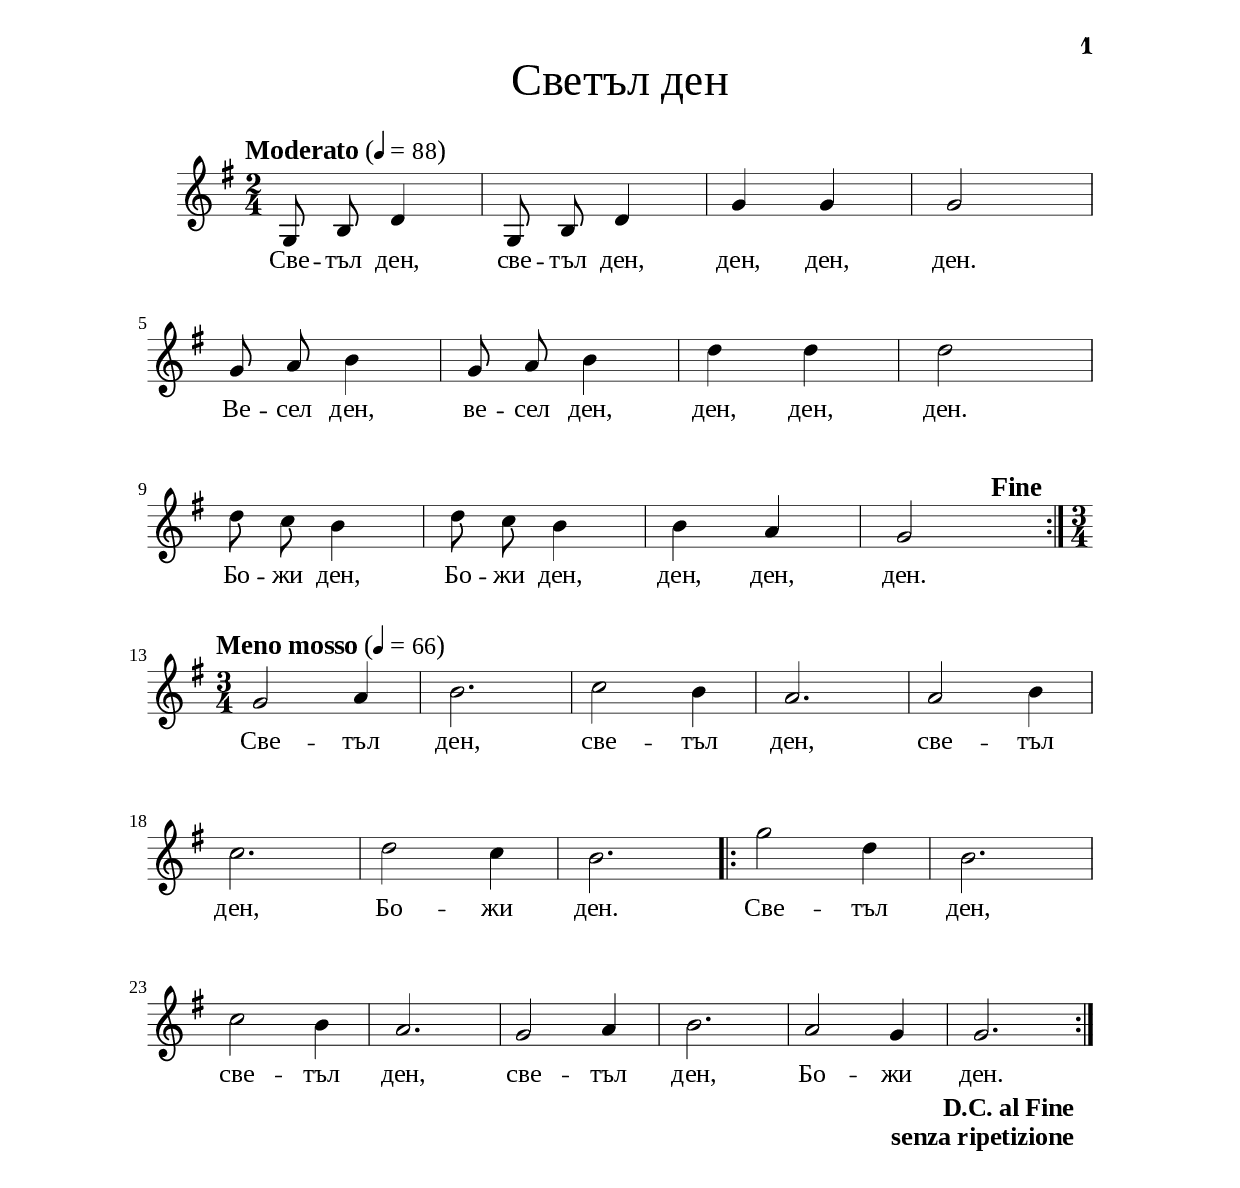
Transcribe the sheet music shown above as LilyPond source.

\version "2.24.4"

% include paper part and global functions
\include "include/globals.ily"

\bookpart {
  \label #'ref090
  \tocItem \markup "Светъл ден"
  \include "include/bookpart-paper.ily"
  \score {
    \include "include/score-layout.ily"

    \new Staff = main \absolute  {
      \clef treble
      \key g \major
      \time 2/4
      \tempoFunc "Moderato" 4 "88"
      \autoBeamOff

      g8 b d'4 | g8 b d'4 | g'4 g' | g'2 |   \break

      g'8 a'8 b'4 |  g'8 a'8 b'4 | d''4 d''4 | d''2 | \break

      d''8 c'' b'4 | d''8 c'' b'4 |


      b'4 a'4| \tempo "              Fine" g'2



      \bar ":|." \break

      \time 3/4


      \tempoFunc "Meno mosso" 4 "66"


      g'2 a'4 | b'2. | c''2 b'4 | a'2. | a'2 b'4 | \break

      c''2. | d''2 c''4 | b'2.    \bar ".|:"
      g''2 d''4 | b'2. \break

      c''2 b'4 | a'2. | g'2 a'4 | b'2. | a'2 g'4 | g'2.|
      \bar ":|." \break

    }

    \addlyrics {
      Све -- тъл ден, све  -- тъл ден,
      ден, ден, ден.
      Ве -- сел ден, ве -- сел ден,
      ден, ден, ден.
      Бо -- жи ден, Бо -- жи ден,
      ден, ден, ден.
      Све -- тъл ден, све -- тъл ден,
      све -- тъл ден, Бо -- жи ден.
      Све -- тъл ден, све -- тъл ден,
      све -- тъл ден, Бо -- жи ден.

    }


    \header {
      title = \titleFunc #'ref_desc_12 "Светъл ден" "Svetăl den"
    }

    \midi{}

  } % score


  \markup \dc-two "D.C. al Fine" " senza ripetizione"
} % bookpart
